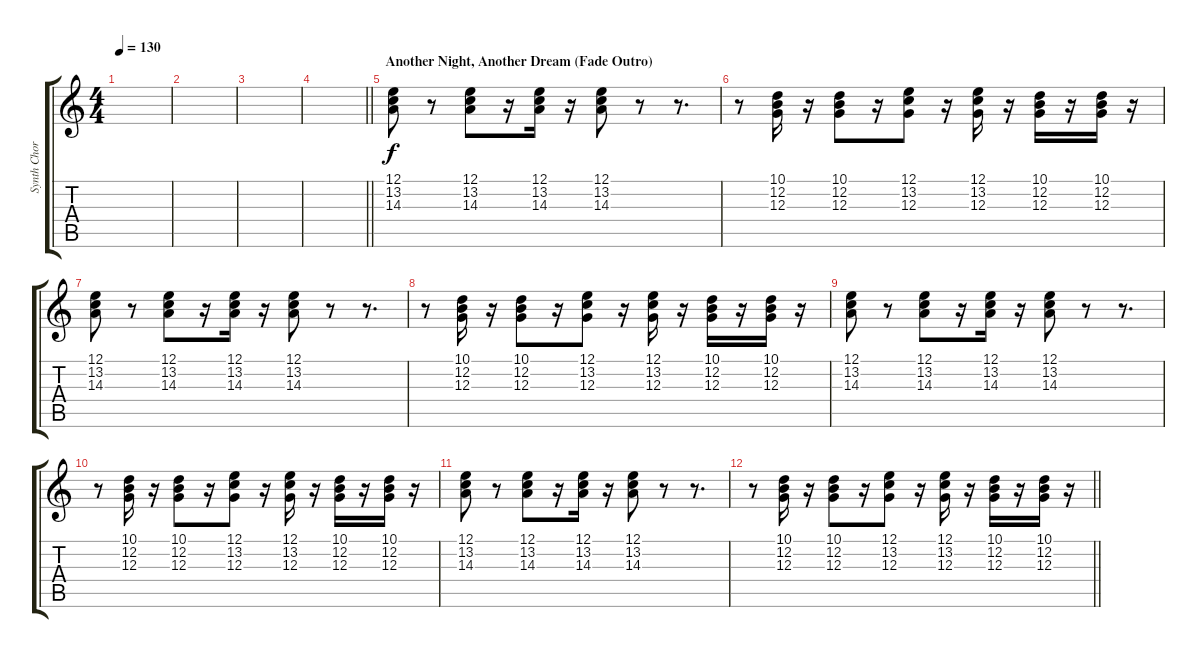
\track ("Synth Chords" "Synth Chor") {instrument lead1square}
\staff {score tabs}
\tuning (E4 B3 G3 D3 A2 E2) {hide}
\ts (4 4)
\tempo 130
\clef g2
\ks c
|
|
|
\barLineRight lightlight
|
\section ("" "Another Night, Another Dream (Fade Outro)")
(12.1 13.2 14.3).8 r.8 (12.1 13.2 14.3).8 r.16 (12.1 13.2 14.3).16 r.16 (12.1 13.2 14.3).8 r.8 r.8{d} |
r.8 (10.1 12.2 12.3).16 r.16 (10.1 12.2 12.3).8 r.16 (12.1 13.2 12.3).8 r.16 (12.1 13.2 12.3).16 r.16 (10.1 12.2 12.3).16 r.16 (10.1 12.2 12.3).16 r.16 |
(12.1 13.2 14.3).8 r.8 (12.1 13.2 14.3).8 r.16 (12.1 13.2 14.3).16 r.16 (12.1 13.2 14.3).8 r.8 r.8{d} |
r.8 (10.1 12.2 12.3).16 r.16 (10.1 12.2 12.3).8 r.16 (12.1 13.2 12.3).8 r.16 (12.1 13.2 12.3).16 r.16 (10.1 12.2 12.3).16 r.16 (10.1 12.2 12.3).16 r.16 |
(12.1 13.2 14.3).8 r.8 (12.1 13.2 14.3).8 r.16 (12.1 13.2 14.3).16 r.16 (12.1 13.2 14.3).8 r.8 r.8{d} |
r.8 (10.1 12.2 12.3).16 r.16 (10.1 12.2 12.3).8 r.16 (12.1 13.2 12.3).8 r.16 (12.1 13.2 12.3).16 r.16 (10.1 12.2 12.3).16 r.16 (10.1 12.2 12.3).16 r.16 |
(12.1 13.2 14.3).8 r.8 (12.1 13.2 14.3).8 r.16 (12.1 13.2 14.3).16 r.16 (12.1 13.2 14.3).8 r.8 r.8{d} |
\barLineRight lightlight
r.8 (10.1 12.2 12.3).16 r.16 (10.1 12.2 12.3).8 r.16 (12.1 13.2 12.3).8 r.16 (12.1 13.2 12.3).16 r.16 (10.1 12.2 12.3).16 r.16 (10.1 12.2 12.3).16 r.16
